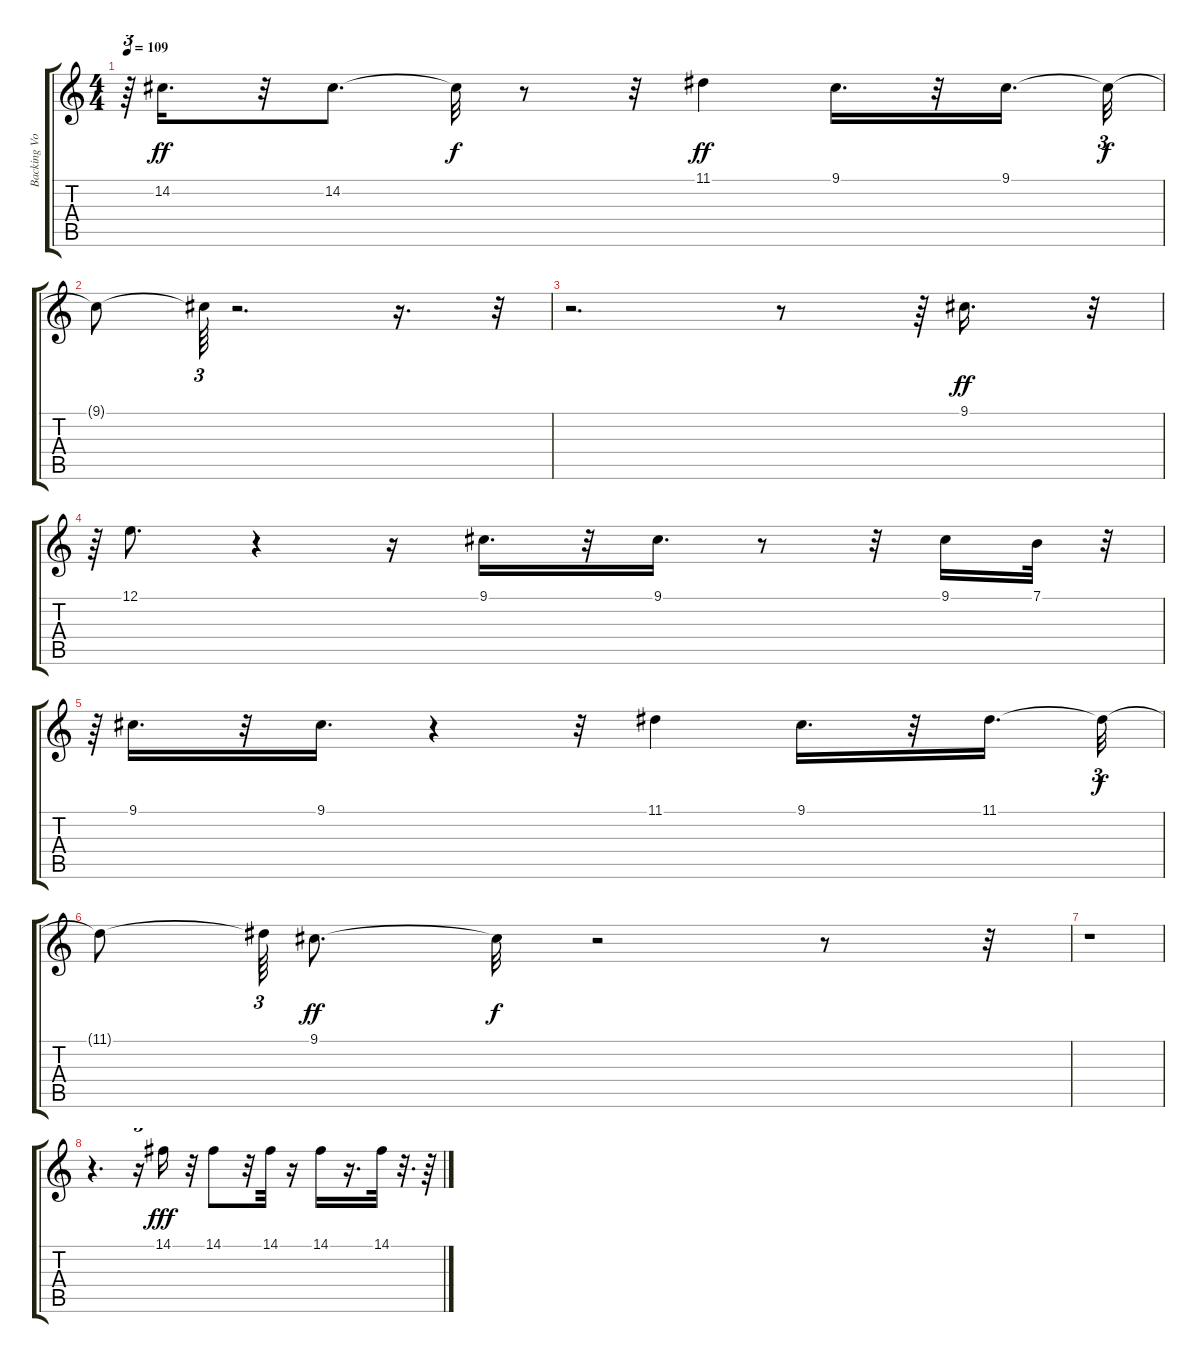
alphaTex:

\track ("Backing Vocals" "Backing Vo") {instrument panflute}
\staff {score tabs}
\tuning (E4 B3 G3 D3 A2 E2) {hide}
\ts (4 4)
\tempo 109
\clef g2
\ks c
r.64{tu (3 2) dy ff} 14.2.16{d} r.32 14.2.8{d} 14.2{t}.32{dy f} r.8 r.32 11.1.4{dy ff} 9.1.16{d} r.32 9.1.16{d} 9.1{t}.32{tu (3 2) dy f} |
9.1{t}.8 9.1{t}.64{tu (3 2)} r.2{d} r.16{d} r.32{tu (3 2)} |
r.2{d} r.8 r.64{tu (3 2)} 9.1.16{d dy ff} r.32{tu (3 2)} |
r.64{tu (3 2)} 12.1.8{d} r.4 r.16 9.1.16{d} r.32 9.1.16{d} r.8 r.32 9.1.16 7.1.32 r.32{tu (3 2)} |
r.64{tu (3 2)} 9.1.16{d} r.32 9.1.16{d} r.4 r.32 11.1.4 9.1.16{d} r.32 11.1.16{d} 11.1{t}.32{tu (3 2) dy f} |
11.1{t}.8 11.1{t}.64{tu (3 2)} 9.1.8{d dy ff} 9.1{t}.32{dy f} r.2 r.8 r.32{tu (3 2)} |
r.1 |
r.4{d} r.16{tu (3 2)} 14.1.16{dy fff} r.32 14.1.8 r.32 14.1.32 r.16 14.1.16 r.16{d} 14.1.32 r.32{d} r.64
